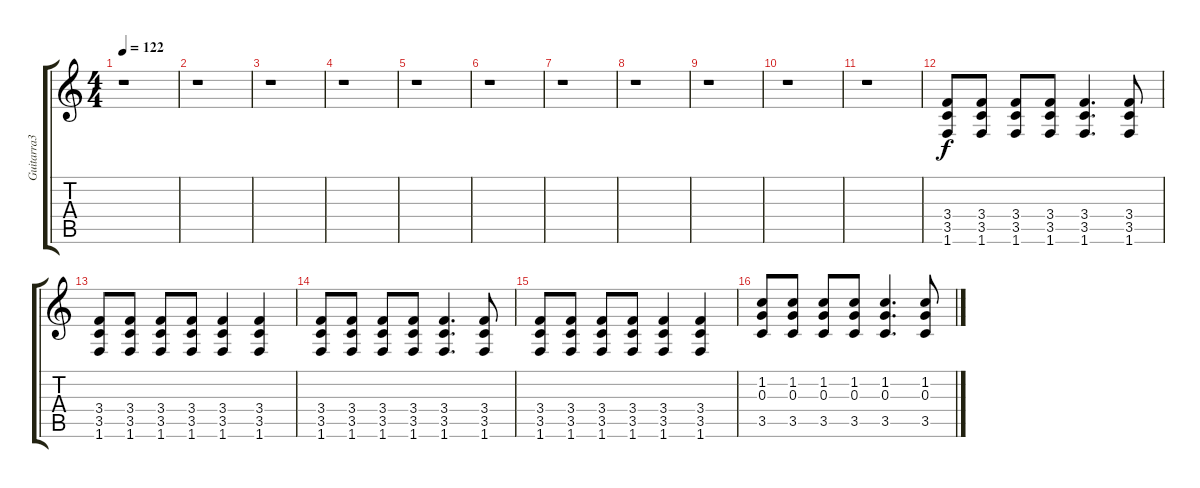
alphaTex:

\track ("Guitarra3" "Guitarra3") {instrument distortionguitar}
\staff {score tabs}
\tuning (E4 B3 G3 D3 A2 E2) {hide}
\ts (4 4)
\tempo 122
\clef g2
\ks c
r.1{dy f} |
r.1 |
r.1 |
r.1 |
r.1 |
r.1 |
r.1 |
r.1 |
r.1 |
r.1 |
r.1 |
(3.4 3.5 1.6).8 (3.4 3.5 1.6).8 (3.4 3.5 1.6).8 (3.4 3.5 1.6).8 (3.4 3.5 1.6).4{d} (3.4 3.5 1.6).8 |
(3.4 3.5 1.6).8 (3.4 3.5 1.6).8 (3.4 3.5 1.6).8 (3.4 3.5 1.6).8 (3.4 3.5 1.6).4 (3.4 3.5 1.6).4 |
(3.4 3.5 1.6).8 (3.4 3.5 1.6).8 (3.4 3.5 1.6).8 (3.4 3.5 1.6).8 (3.4 3.5 1.6).4{d} (3.4 3.5 1.6).8 |
(3.4 3.5 1.6).8 (3.4 3.5 1.6).8 (3.4 3.5 1.6).8 (3.4 3.5 1.6).8 (3.4 3.5 1.6).4 (3.4 3.5 1.6).4 |
(1.2 0.3 3.5).8 (1.2 0.3 3.5).8 (1.2 0.3 3.5).8 (1.2 0.3 3.5).8 (1.2 0.3 3.5).4{d} (1.2 0.3 3.5).8
